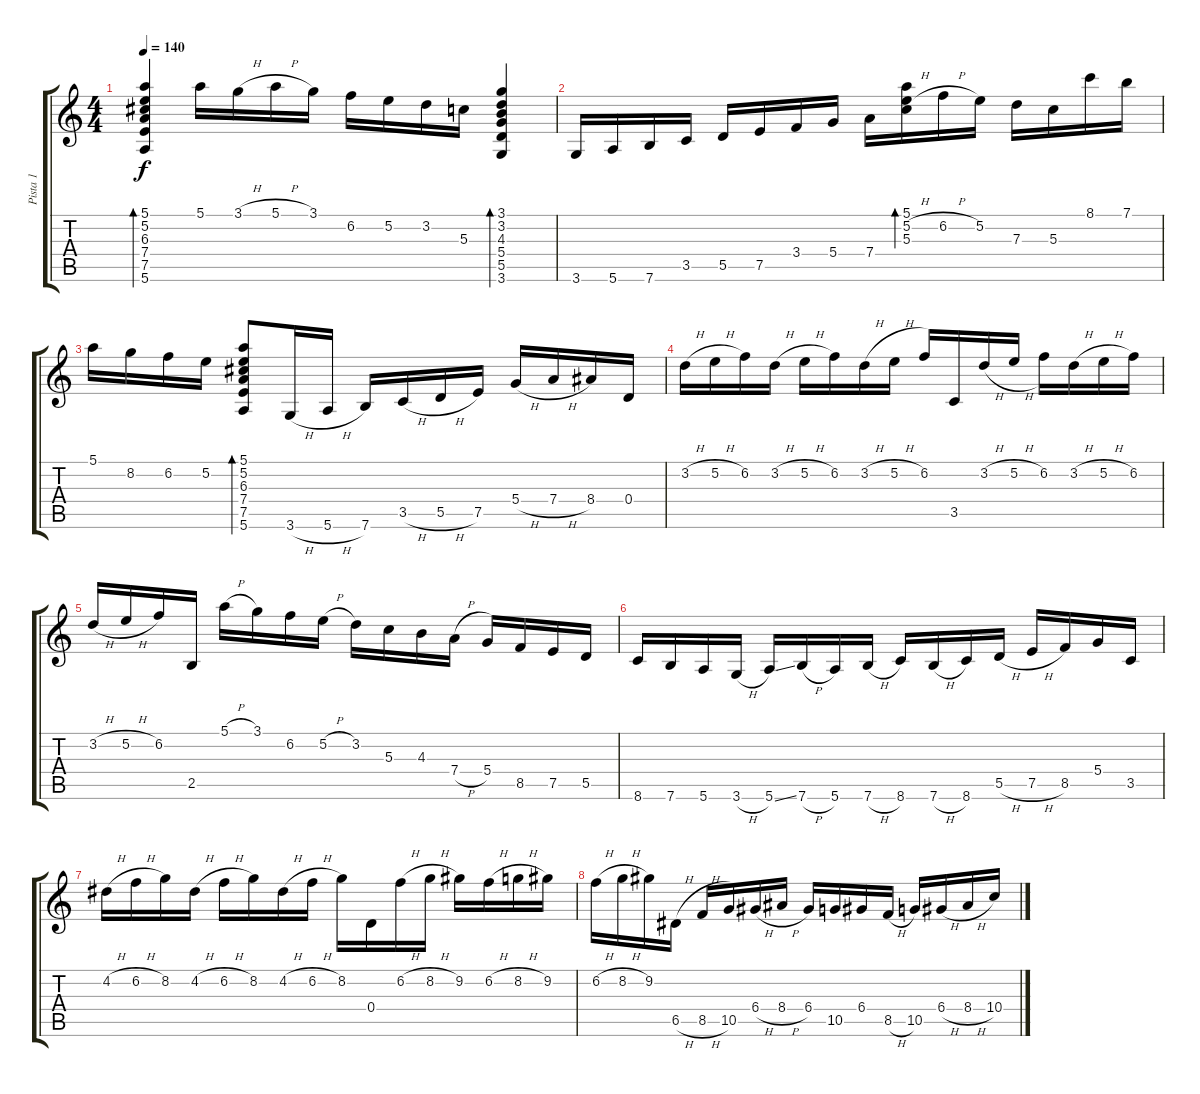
\track ("Pista 1" "Pista 1") {instrument acousticguitarsteel}
\staff {score tabs}
\tuning (E4 B3 G3 D3 A2 E2) {hide}
\ts (4 4)
\tempo 140
\clef g2
\ks c
(5.1 5.2 6.3 7.4 7.5 5.6).4{bd 60 dy f instrument acousticguitarsteel} 5.1.16 3.1{h}.16 5.1{h}.16 3.1.16 6.2.16 5.2.16 3.2.16 5.3.16 (3.1 3.2 4.3 5.4 5.5 3.6).4{bd 30} |
3.6.16 5.6.16 7.6.16 3.5.16 5.5.16 7.5.16 3.4.16 5.4.16 7.4.16 (5.1 5.2{h} 5.3).16{bd 30} 6.2{h}.16 5.2.16 7.3.16 5.3.16 8.1.16 7.1.16 |
5.1.16 8.2.16 6.2.16 5.2.16 (5.1 5.2 6.3 7.4 7.5 5.6).8{bd 30} 3.6{h}.16 5.6{h}.16 7.6.16 3.5{h}.16 5.5{h}.16 7.5.16 5.4{h}.16 7.4{h}.16 8.4.16 0.4.16 |
3.2{h}.16 5.2{h}.16 6.2.16 3.2{h}.16 5.2{h}.16 6.2.16 3.2{h}.16 5.2{h}.16 6.2.16 3.5.16 3.2{h}.16 5.2{h}.16 6.2.16 3.2{h}.16 5.2{h}.16 6.2.16 |
3.2{h}.16 5.2{h}.16 6.2.16 2.5.16 5.1{h}.16 3.1.16 6.2.16 5.2{h}.16 3.2.16 5.3.16 4.3.16 7.4{h}.16 5.4.16 8.5.16 7.5.16 5.5.16 |
8.6.16 7.6.16 5.6.16 3.6{h}.16 5.6{ss}.16 7.6{h}.16 5.6.16 7.6{h}.16 8.6.16 7.6{h}.16 8.6.16 5.5{h}.16 7.5{h}.16 8.5.16 5.4.16 3.5.16 |
4.2{h}.16 6.2{h}.16 8.2.16 4.2{h}.16 6.2{h}.16 8.2.16 4.2{h}.16 6.2{h}.16 8.2.16 0.4.16 6.2{h}.16 8.2{h}.16 9.2.16 6.2{h}.16 8.2{h}.16 9.2.16 |
6.2{h}.16 8.2{h}.16 9.2.16 6.5{h}.16 8.5{h}.16 10.5.16 6.4{h}.16 8.4{h}.16 6.4.16 10.5.16 6.4.16 8.5{h}.16 10.5.16 6.4{h}.16 8.4{h}.16 10.4.16
